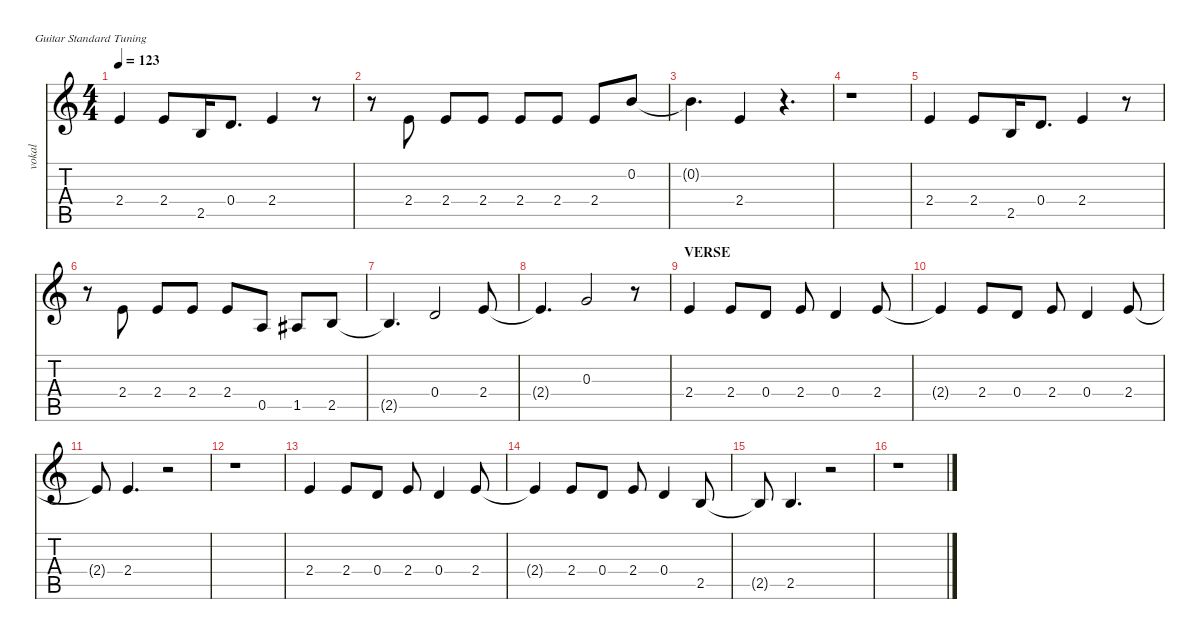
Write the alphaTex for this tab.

\defaultSystemsLayout 4
\hideDynamics
\bracketExtendMode nobrackets
\otherSystemsTrackNameOrientation horizontal
\track ("Vocal" "vokal") {instrument acousticguitarsteel}
\staff {score tabs}
\tuning (E4 B3 G3 D3 A2 E2)
\ts (4 4)
\tempo 123
\clef g2
\ks c
2.4.4{dy mf beam Up} 2.4.8{beam Up} 2.5.16{beam Up} 0.4.8{d beam Up} 2.4.4{beam Up} r.8{beam Up} |
r.8{beam Down} 2.4.8{beam Up} 2.4.8{beam Up} 2.4.8{beam Up} 2.4.8{beam Up} 2.4.8{beam Up} 2.4.8{beam Up} 0.2.8{beam Up} |
0.2{t}.4{d beam Down} 2.4.4{beam Up} r.4{d beam Up} |
r.1{beam Down} |
2.4.4{beam Up} 2.4.8{beam Up} 2.5.16{beam Up} 0.4.8{d beam Up} 2.4.4{beam Up} r.8{beam Up} |
r.8{beam Down} 2.4.8{beam Up} 2.4.8{beam Up} 2.4.8{beam Up} 2.4.8{beam Up} 0.5.8{beam Up} 1.5{acc #}.8{beam Up} 2.5.8{beam Up} |
2.5{t}.4{d beam Up} 0.4.2{beam Up} 2.4.8{beam Up} |
2.4{t}.4{d beam Up} 0.3.2{beam Up} r.8{beam Up} |
\section ("" "VERSE")
2.4.4{beam Up} 2.4.8{beam Up} 0.4.8{beam Up} 2.4.8{beam Up} 0.4.4{beam Up} 2.4.8{beam Up} |
2.4{t}.4{beam Up} 2.4.8{beam Up} 0.4.8{beam Up} 2.4.8{beam Up} 0.4.4{beam Up} 2.4.8{beam Up} |
2.4{t}.8{beam Up} 2.4.4{d beam Up} r.2{beam Up} |
r.1{beam Down} |
2.4.4{beam Up} 2.4.8{beam Up} 0.4.8{beam Up} 2.4.8{beam Up} 0.4.4{beam Up} 2.4.8{beam Up} |
2.4{t}.4{beam Up} 2.4.8{beam Up} 0.4.8{beam Up} 2.4.8{beam Up} 0.4.4{beam Up} 2.5.8{beam Up} |
2.5{t}.8{beam Up} 2.5.4{d beam Up} r.2{beam Up} |
r.1{beam Down}
